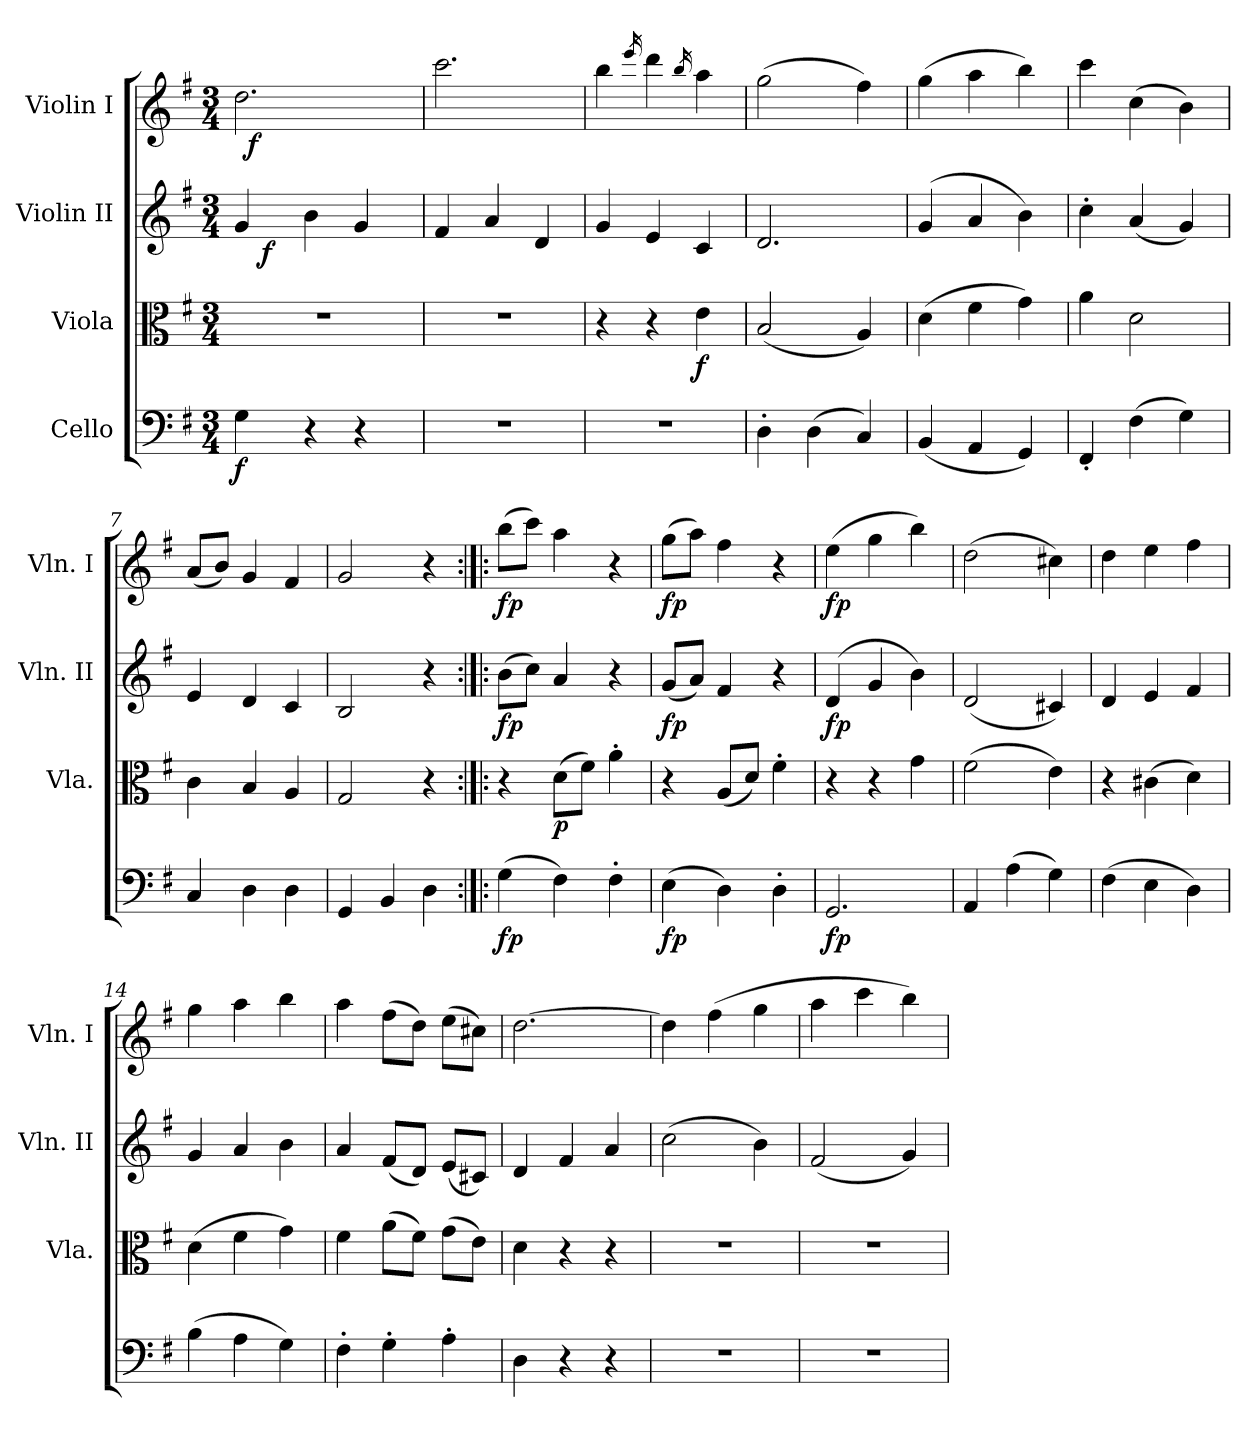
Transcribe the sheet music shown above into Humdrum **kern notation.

**kern	**dynam	**kern	**dynam	**kern	**dynam	**kern	**dynam
*part4	*part4	*part3	*part3	*part2	*part2	*part1	*part1
*staff4	*staff4	*staff3	*staff3	*staff2	*staff2	*staff1	*staff1
*I"Cello	*	*I"Viola	*	*I"Violin II	*	*I"Violin I	*
*	*	*I'Vla.	*	*I'Vln. II	*	*I'Vln. I	*
*clefF4	*	*clefC3	*	*clefG2	*	*clefG2	*
*k[f#]	*	*k[f#]	*	*k[f#]	*	*k[f#]	*
*G:	*	*G:	*	*G:	*	*G:	*
*M3/4	*	*M3/4	*	*M3/4	*	*M3/4	*
=1	=1	=1	=1	=1	=1	=1	=1
!	!LO:DY:b	!	!	!	!	!	!
*	*	*	*	*^	*	*^	*
4G\	f	2.r	.	4g/	16ryy	.	2.dd\	32ryy	.
!	!	!	!	!	!	!	!	!	!LO:DY:b
.	.	.	.	.	.	.	.	2ryy	f
!	!	!	!	!	!	!LO:DY:b	!	!	!
.	.	.	.	.	2ryy	f	.	.	.
4r	.	.	.	4b\	.	.	.	.	.
4r	.	.	.	4g/	.	.	.	.	.
.	.	.	.	.	.	.	.	8..ryy	.
.	.	.	.	.	8.ryy	.	.	.	.
*	*	*	*	*v	*v	*	*	*	*
*	*	*	*	*	*	*v	*v	*
=2	=2	=2	=2	=2	=2	=2	=2
2.r	.	2.r	.	4f#/	.	2.ccc\	.
.	.	.	.	4a/	.	.	.
.	.	.	.	4d/	.	.	.
=3	=3	=3	=3	=3	=3	=3	=3
2.r	.	4r	.	4g/	.	4bb\	.
.	.	.	.	.	.	16qeee/	.
.	.	4r	.	4e/	.	4ddd\	.
.	.	.	.	.	.	16qbb/	.
!	!	!	!LO:DY:b	!	!	!	!
.	.	4e\	f	4c/	.	4aa\	.
=4	=4	=4	=4	=4	=4	=4	=4
4D'>\	.	(2B/	.	2.d/	.	(2gg\	.
(4D\	.	.	.	.	.	.	.
4C/)	.	4A/)	.	.	.	4ff#\)	.
=5	=5	=5	=5	=5	=5	=5	=5
(4BB/	.	(4d\	.	(4g/	.	(4gg\	.
4AA/	.	4f#\	.	4a/	.	4aa\	.
4GG/)	.	4g\)	.	4b\)	.	4bb\)	.
=6	=6	=6	=6	=6	=6	=6	=6
4FF#'</	.	4a\	.	4cc'>\	.	4ccc\	.
(4F#\	.	2d\	.	(4a/	.	(4cc\	.
4G\)	.	.	.	4g/)	.	4b\)	.
=7	=7	=7	=7	=7	=7	=7	=7
4C/	.	4c\	.	4e/	.	(8a/L	.
.	.	.	.	.	.	8b/J)	.
4D\	.	4B/	.	4d/	.	4g/	.
4D\	.	4A/	.	4c/	.	4f#/	.
=8	=8	=8	=8	=8	=8	=8	=8
4GG/	.	2G/	.	2B/	.	2g/	.
4BB/	.	.	.	.	.	.	.
4D\	.	4r	.	4r	.	4r	.
=9:|!|:	=9:|!|:	=9:|!|:	=9:|!|:	=9:|!|:	=9:|!|:	=9:|!|:	=9:|!|:
!	!LO:DY:b	!	!	!	!LO:DY:b	!	!LO:DY:b
(4G\	fp	4r	.	(8b\L	fp	(8bb\L	fp
.	.	.	.	8cc\J)	.	8ccc\J)	.
!	!	!	!LO:DY:b	!	!	!	!
4F#\)	.	(8d\L	p	4a/	.	4aa\	.
.	.	8f#\J)	.	.	.	.	.
4F#'>\	.	4a'>\	.	4r	.	4r	.
=10	=10	=10	=10	=10	=10	=10	=10
!	!LO:DY:b	!	!	!	!LO:DY:b	!	!LO:DY:b
(4E\	fp	4r	.	(8g/L	fp	(8gg\L	fp
.	.	.	.	8a/J)	.	8aa\J)	.
4D\)	.	(8A/L	.	4f#/	.	4ff#\	.
.	.	8d/J)	.	.	.	.	.
4D'>\	.	4f#'>\	.	4r	.	4r	.
=11	=11	=11	=11	=11	=11	=11	=11
!	!LO:DY:b	!	!	!	!LO:DY:b	!	!LO:DY:b
2.GG/	fp	4r	.	(4d/	fp	(4ee\	fp
.	.	4r	.	4g/	.	4gg\	.
.	.	4g\	.	4b\)	.	4bb\)	.
=12	=12	=12	=12	=12	=12	=12	=12
4AA/	.	(2f#\	.	(2d/	.	(2dd\	.
(4A\	.	.	.	.	.	.	.
4G\)	.	4e\)	.	4c#X/)	.	4cc#X\)	.
=13	=13	=13	=13	=13	=13	=13	=13
(4F#\	.	4r	.	4d/	.	4dd\	.
4E\	.	(4c#X\	.	4e/	.	4ee\	.
4D\)	.	4d\)	.	4f#/	.	4ff#\	.
=14	=14	=14	=14	=14	=14	=14	=14
(4B\	.	(4d\	.	4g/	.	4gg\	.
4A\	.	4f#\	.	4a/	.	4aa\	.
4G\)	.	4g\)	.	4b\	.	4bb\	.
=15	=15	=15	=15	=15	=15	=15	=15
4F#'>\	.	4f#\	.	4a/	.	4aa\	.
4G'>\	.	(8a\L	.	(8f#/L	.	(8ff#\L	.
.	.	8f#\J)	.	8d/J)	.	8dd\J)	.
4A'>\	.	(8g\L	.	(8e/L	.	(8ee\L	.
.	.	8e\J)	.	8c#X/J)	.	8cc#X\J)	.
=16	=16	=16	=16	=16	=16	=16	=16
4D\	.	4d\	.	4d/	.	[2.dd\	.
4r	.	4r	.	4f#/	.	.	.
4r	.	4r	.	4a/	.	.	.
=17	=17	=17	=17	=17	=17	=17	=17
2.r	.	2.r	.	(2cc\	.	4dd\]	.
.	.	.	.	.	.	(4ff#\	.
.	.	.	.	4b\)	.	4gg\	.
=18	=18	=18	=18	=18	=18	=18	=18
2.r	.	2.r	.	(2f#/	.	4aa\	.
.	.	.	.	.	.	4ccc\	.
.	.	.	.	4g/)	.	4bb\)	.
=	=	=	=	=	=	=	=
*-	*-	*-	*-	*-	*-	*-	*-
